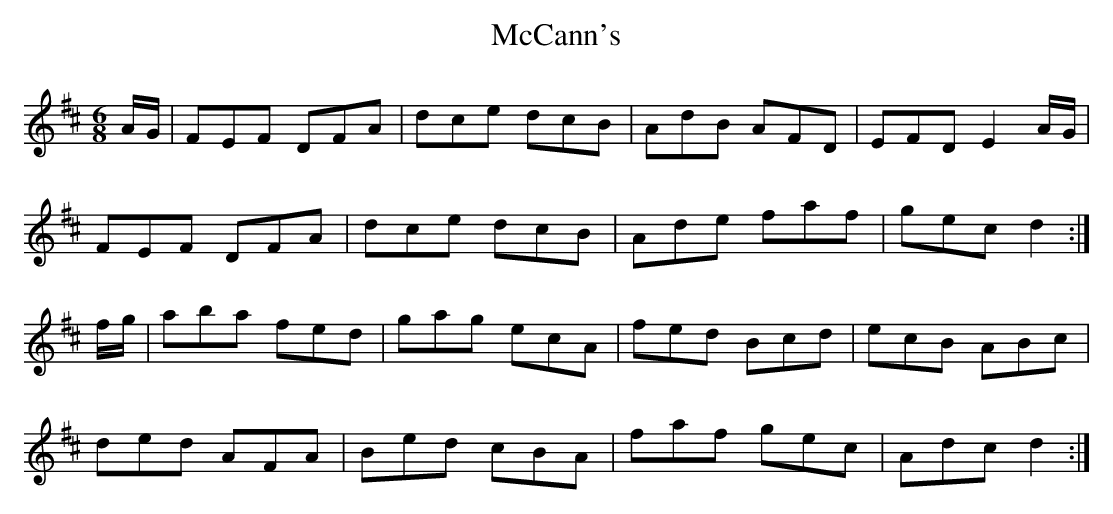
X:1
T: McCann's
L: 1/8
M: 6/8
K: D
A/G/|FEF DFA|dce dcB|AdB AFD|EFD E2A/G/|
FEF DFA|dce dcB|Ade faf|gec d2 :|
f/g/|aba fed|gag ecA|fed Bcd|ecB ABc|
ded AFA|Bed cBA|faf gec|Adc d2 :|
